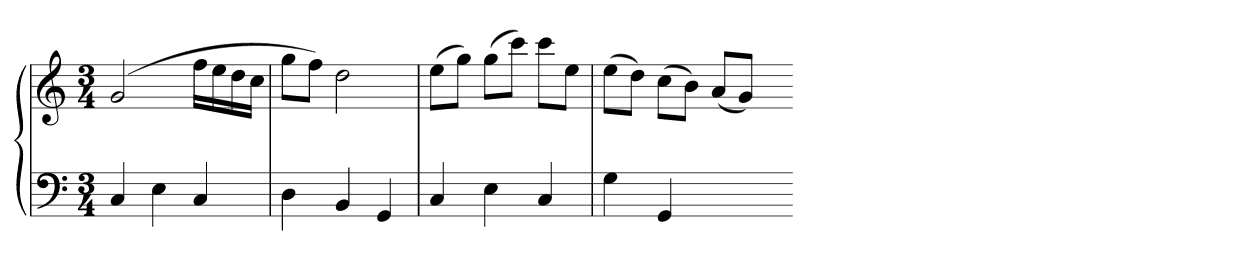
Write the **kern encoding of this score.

**kern	**kern
*part1	*part1
*staff2	*staff1
*clefF4	*clefG2
*k[]	*k[]
*C:	*C:
*M3/4	*M3/4
=1	=1
4C	(2g
4E	.
4C	16ffLL
.	16ee
.	16dd
.	16ccJJ
=2	=2
4D	8ggL
.	8ffJ)
4BB	2dd
4GG	.
=3	=3
4C	(8eeL
.	8ggJ)
4E	(8ggL
.	8cccJ)
4C	8cccL
.	8eeJ
=4	=4
4G	(8eeL
.	8ddJ)
4GG	(8ccL
.	8bJ)
8ryy	(8aL
4ryy	8gJ)
.	8ryy
=-	=-
*-	*-
